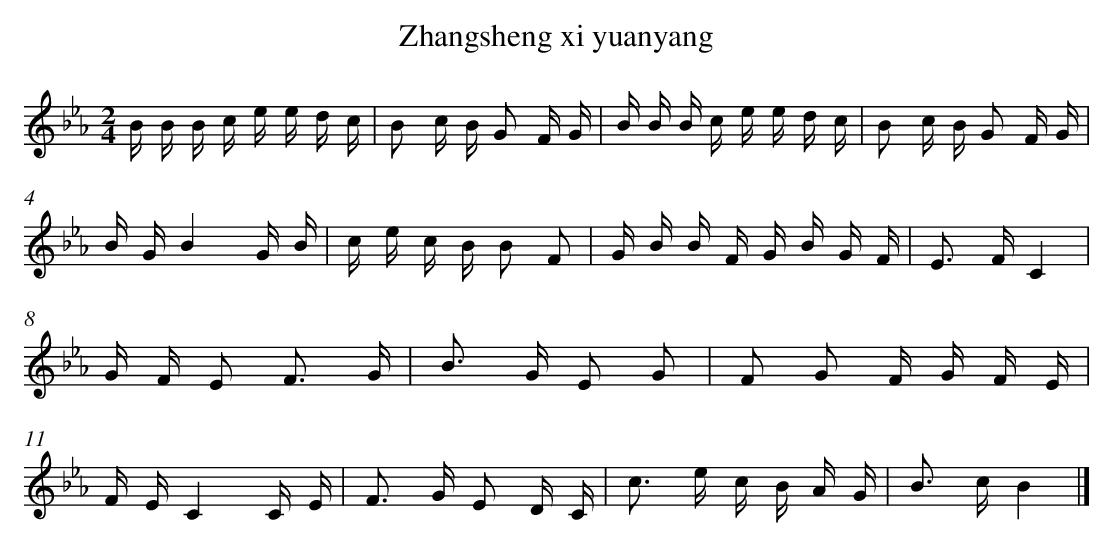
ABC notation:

X:1
T: Zhangsheng xi yuanyang
L: 1/16
M: 2/4
K: Eb
B B B c e e d c [I:setbarnb 1]|
B2 c B G2 F G |
B B B c e e d c |
B2 c B G2 F G |
B GB4G B |
c e c B B2 F2 |
G B B F G B G F |
E2> F2C4 |
G F E2 F3 G |
B2> G2 E2 G2 |
F2 G2 F G F E |
F EC4C E |
F2> G2 E2 D C |
c2> e2 c B A G |
B2> c2B4 |]
